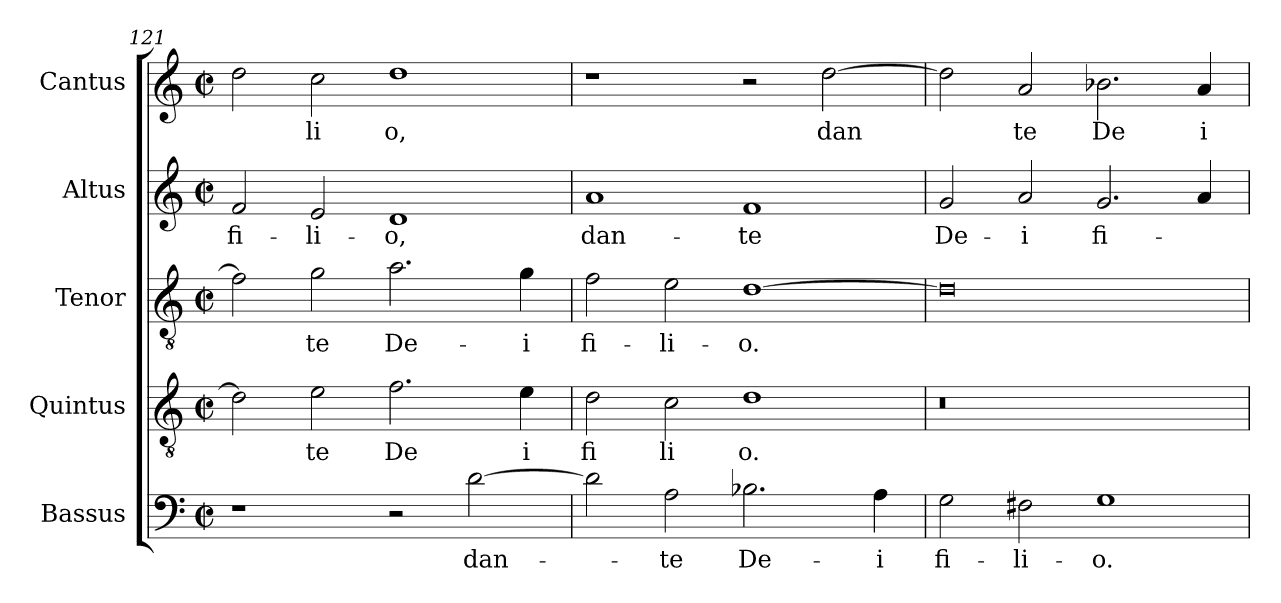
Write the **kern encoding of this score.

**kern	**text	**kern	**text	**kern	**text	**kern	**text	**kern	**text
*part5	*part5	*part4	*part4	*part3	*part3	*part2	*part2	*part1	*part1
*staff5	*staff5	*staff4	*staff4	*staff3	*staff3	*staff2	*staff2	*staff1	*staff1
*I"Bassus	*	*I"Quintus	*	*I"Tenor	*	*I"Altus	*	*I"Cantus	*
*clefF4	*	*clefGv2	*	*clefGv2	*	*clefG2	*	*clefG2	*
*	*	*	*	*	*	*k[]	*	*	*
*	*	*	*	*	*	*C:	*	*	*
*M2/2	*	*M2/2	*	*M2/2	*	*M2/2	*	*M2/2	*
*met(c|)	*	*met(c|)	*	*met(c|)	*	*met(c|)	*	*met(c|)	*
=121	=121	=121	=121	=121	=121	=121	=121	=121	=121
!	!	!	!	!	!	!	!LO:LY:b:cj	!	!
1r	.	2d\]	.	2f\]	.	2f/	fi-	2dd\	.
!	!	!	!LO:LY:b:cj	!	!LO:LY:b:cj	!	!LO:LY:b:cj	!	!LO:LY:b:cj
.	.	2e\	te	2g\	-te	2e/	-li-	2cc\	li
!	!	!	!LO:LY:b:cj	!	!LO:LY:b:cj	!	!LO:LY:b:cj	!	!LO:LY:b:cj
2r	.	2.f\	De	2.a\	De-	1d	-o,	1dd	o,
!	!LO:LY:b	!	!	!	!	!	!	!	!
[>2d\	dan-	.	.	.	.	.	.	.	.
!	!	!	!LO:LY:b:cj	!	!LO:LY:b:cj	!	!	!	!
.	.	4e\	i	4g\	-i	.	.	.	.
=122	=122	=122	=122	=122	=122	=122	=122	=122	=122
!	!	!	!LO:LY:b:cj	!	!LO:LY:b:cj	!	!LO:LY:b:cj	!	!
2d\]	.	2d\	fi	2f\	fi-	1a	dan-	1r	.
!	!LO:LY:b:cj	!	!LO:LY:b:cj	!	!LO:LY:b:cj	!	!	!	!
2A\	-te	2c\	li	2e\	-li-	.	.	.	.
!	!LO:LY:b:cj	!	!LO:LY:b:cj	!	!LO:LY:b:cj	!	!LO:LY:b:cj	!	!
2.B-X\	De-	1d	o.	[>1d	-o.	1f	-te	2r	.
!	!	!	!	!	!	!	!	!	!LO:LY:b
.	.	.	.	.	.	.	.	[>2dd\	dan
!	!LO:LY:b:cj	!	!	!	!	!	!	!	!
4A\	-i	.	.	.	.	.	.	.	.
=123	=123	=123	=123	=123	=123	=123	=123	=123	=123
!	!LO:LY:b:cj	!	!	!	!	!	!LO:LY:b:cj	!	!
2G\	fi-	0r	.	0d]	.	2g/	De-	2dd\]	.
!	!LO:LY:b:cj	!	!	!	!	!	!LO:LY:b:cj	!	!LO:LY:b:cj
2F#X\	-li-	.	.	.	.	2a/	-i	2a/	te
!	!LO:LY:b:cj	!	!	!	!	!	!LO:LY:b:cj	!	!LO:LY:b:cj
1G	-o.	.	.	.	.	2.g/	fi-	2.b-X\	De
!	!	!	!	!	!	!	!	!	!LO:LY:b:cj
.	.	.	.	.	.	4a/	.	4a/	i
=	=	=	=	=	=	=	=	=	=
*-	*-	*-	*-	*-	*-	*-	*-	*-	*-
